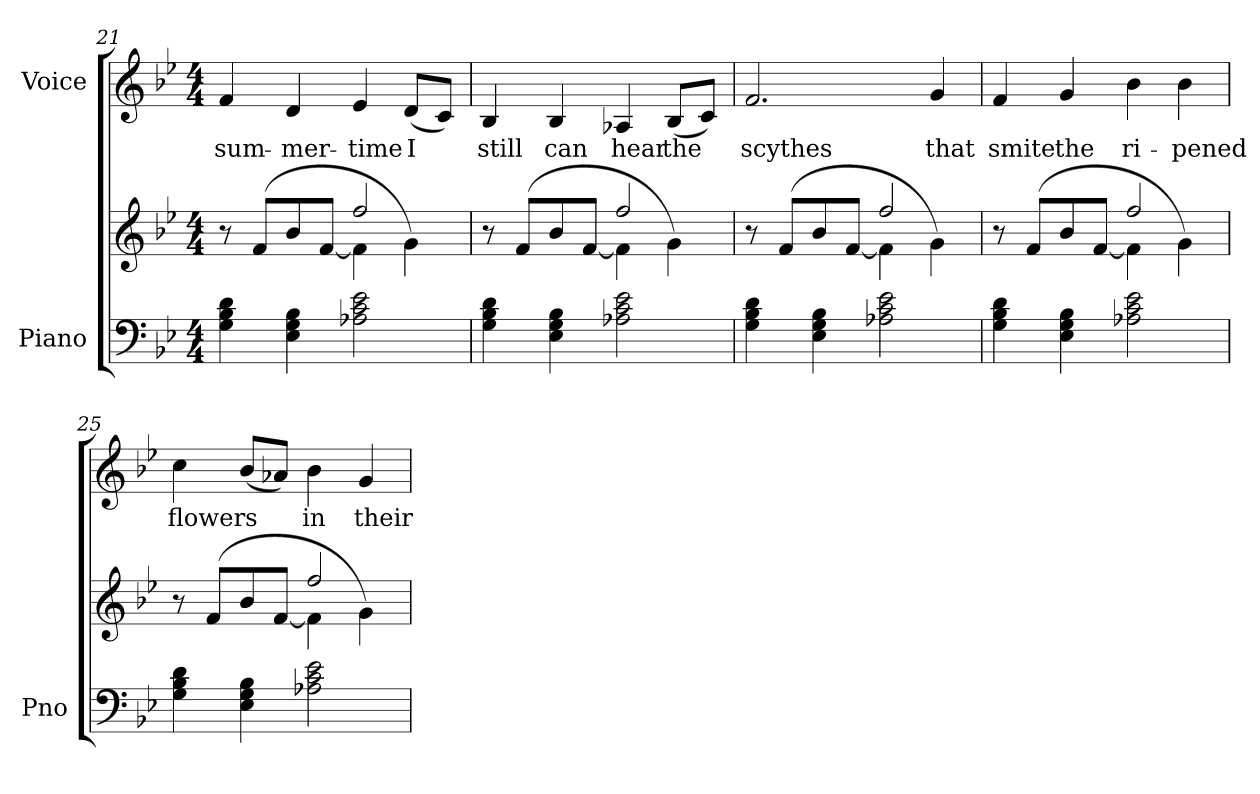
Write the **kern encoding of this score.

**kern	**kern	**kern	**text
*part2	*part2	*part1	*part1
*staff3	*staff2	*staff1	*staff1
*I"Piano	*	*I"Voice	*
*I'Pno	*	*	*
*clefF4	*clefG2	*clefG2	*
*k[b-e-]	*k[b-e-]	*k[b-e-]	*
*M4/4	*M4/4	*M4/4	*
=21	=21	=21	=21
*	*^	*	*
!	!	!	!	!LO:LY:b
4G\ 4B-\ 4d\	8r	2ryy	4f/	sum-
.	(>8f/L	.	.	.
!	!	!	!	!LO:LY:b
4E-\ 4G\ 4B-\	8b-/	.	4d/	-mer-
.	[8f/J	.	.	.
!	!	!	!	!LO:LY:b
2A-X\ 2c\ 2e-\	4f\]	2ff/	4e-/	-time
!	!	!	!	!LO:LY:b
.	4g\)	.	(<8d/L	I
.	.	.	8c/J)	.
=22	=22	=22	=22	=22
!	!	!	!	!LO:LY:b
4G\ 4B-\ 4d\	8r	2ryy	4B-/	still
.	(>8f/L	.	.	.
!	!	!	!	!LO:LY:b
4E-\ 4G\ 4B-\	8b-/	.	4B-/	can
.	[8f/J	.	.	.
!	!	!	!	!LO:LY:b
2A-X\ 2c\ 2e-\	4f\]	2ff/	4A-X/	hear
!	!	!	!	!LO:LY:b
.	4g\)	.	(<8B-/L	the
.	.	.	8c/J)	.
=23	=23	=23	=23	=23
!	!	!	!	!LO:LY:b
4G\ 4B-\ 4d\	8r	2ryy	2.f/	scythes
.	(>8f/L	.	.	.
4E-\ 4G\ 4B-\	8b-/	.	.	.
.	[8f/J	.	.	.
2A-X\ 2c\ 2e-\	4f\]	2ff/	.	.
!	!	!	!	!LO:LY:b
.	4g\)	.	4g/	that
=24	=24	=24	=24	=24
!	!	!	!	!LO:LY:b
4G\ 4B-\ 4d\	8r	2ryy	4f/	smite
.	(>8f/L	.	.	.
!	!	!	!	!LO:LY:b
4E-\ 4G\ 4B-\	8b-/	.	4g/	the
.	[8f/J	.	.	.
!	!	!	!	!LO:LY:b
2A-X\ 2c\ 2e-\	4f\]	2ff/	4b-\	ri-
!	!	!	!	!LO:LY:b
.	4g\)	.	4b-\	-pened
!!LO:LB:g=z
=25	=25	=25	=25	=25
!	!	!	!	!LO:LY:b
4G\ 4B-\ 4d\	8r	2ryy	4cc\	flowers
.	(>8f/L	.	.	.
4E-\ 4G\ 4B-\	8b-/	.	(<8b-/L	.
.	[8f/J	.	8a-X/J)	.
!	!	!	!	!LO:LY:b
2A-X\ 2c\ 2e-\	4f\]	2ff/	4b-\	in
!	!	!	!	!LO:LY:b
.	4g\)	.	4g/	their
*	*v	*v	*	*
=	=	=	=
*-	*-	*-	*-
